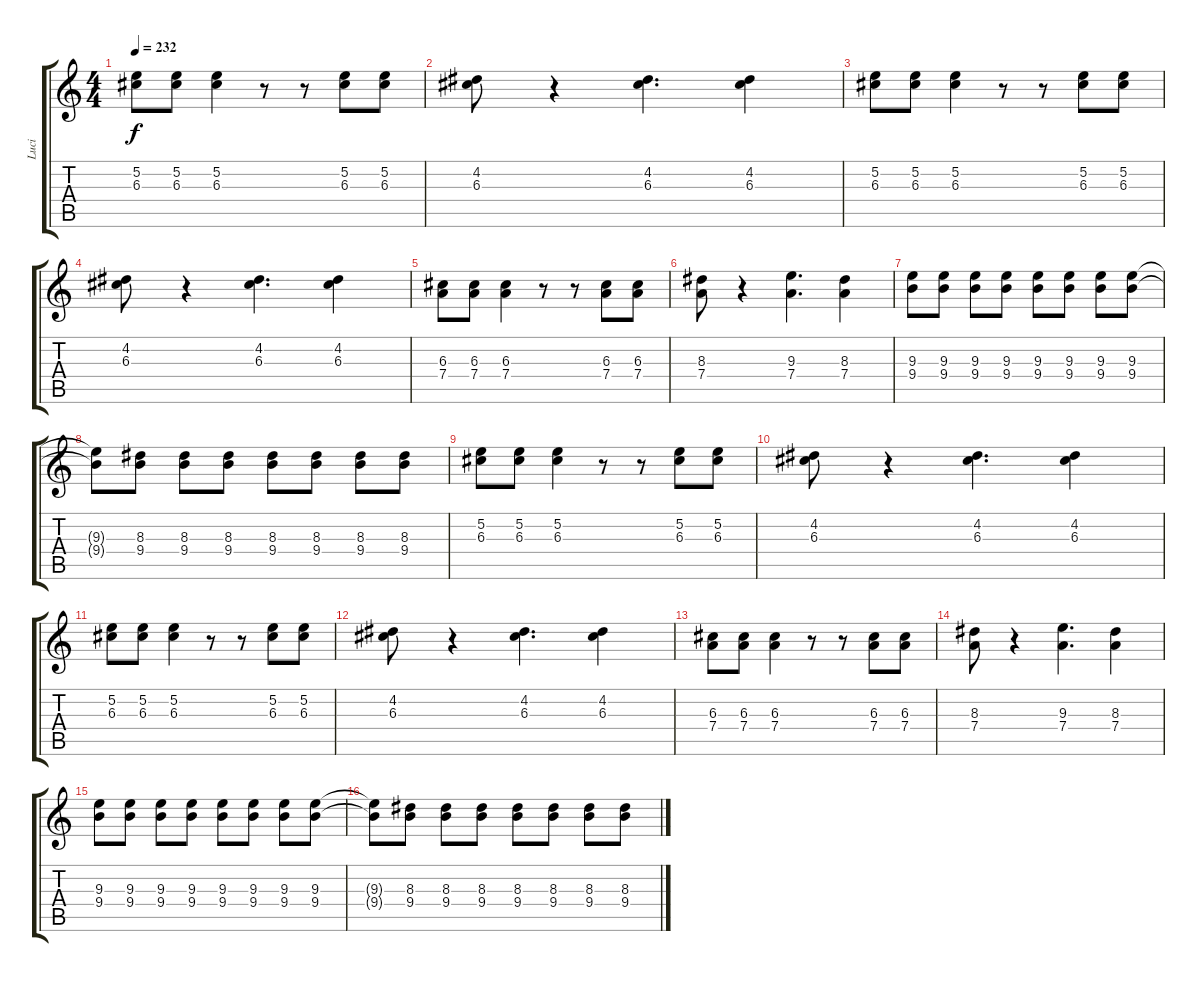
\track ("Luci" "Luci") {instrument acousticguitarsteel}
\staff {score tabs}
\tuning (E4 B3 G3 D3 A2 E2) {hide}
\ts (4 4)
\tempo 232
\clef g2
\ks c
(5.2 6.3).8{dy f instrument distortionguitar} (5.2 6.3).8 (5.2 6.3).4 r.8 r.8 (5.2 6.3).8 (5.2 6.3).8 |
(4.2 6.3).8 r.4 (4.2 6.3).4{d} (4.2 6.3).4 |
(5.2 6.3).8{instrument distortionguitar} (5.2 6.3).8 (5.2 6.3).4 r.8 r.8 (5.2 6.3).8 (5.2 6.3).8 |
(4.2 6.3).8 r.4 (4.2 6.3).4{d} (4.2 6.3).4 |
(6.3 7.4).8{instrument distortionguitar} (6.3 7.4).8 (6.3 7.4).4 r.8 r.8 (6.3 7.4).8 (6.3 7.4).8 |
(8.3 7.4).8 r.4 (9.3 7.4).4{d} (8.3 7.4).4 |
(9.3 9.4).8{instrument distortionguitar} (9.3 9.4).8 (9.3 9.4).8 (9.3 9.4).8 (9.3 9.4).8 (9.3 9.4).8 (9.3 9.4).8 (9.3 9.4).8 |
(9.3{t} 9.4{t}).8 (8.3 9.4).8 (8.3 9.4).8 (8.3 9.4).8 (8.3 9.4).8 (8.3 9.4).8 (8.3 9.4).8 (8.3 9.4).8 |
(5.2 6.3).8{instrument distortionguitar} (5.2 6.3).8 (5.2 6.3).4 r.8 r.8 (5.2 6.3).8 (5.2 6.3).8 |
(4.2 6.3).8 r.4 (4.2 6.3).4{d} (4.2 6.3).4 |
(5.2 6.3).8{instrument distortionguitar} (5.2 6.3).8 (5.2 6.3).4 r.8 r.8 (5.2 6.3).8 (5.2 6.3).8 |
(4.2 6.3).8 r.4 (4.2 6.3).4{d} (4.2 6.3).4 |
(6.3 7.4).8{instrument distortionguitar} (6.3 7.4).8 (6.3 7.4).4 r.8 r.8 (6.3 7.4).8 (6.3 7.4).8 |
(8.3 7.4).8 r.4 (9.3 7.4).4{d} (8.3 7.4).4 |
(9.3 9.4).8{instrument distortionguitar} (9.3 9.4).8 (9.3 9.4).8 (9.3 9.4).8 (9.3 9.4).8 (9.3 9.4).8 (9.3 9.4).8 (9.3 9.4).8 |
(9.3{t} 9.4{t}).8 (8.3 9.4).8 (8.3 9.4).8 (8.3 9.4).8 (8.3 9.4).8 (8.3 9.4).8 (8.3 9.4).8 (8.3 9.4).8
